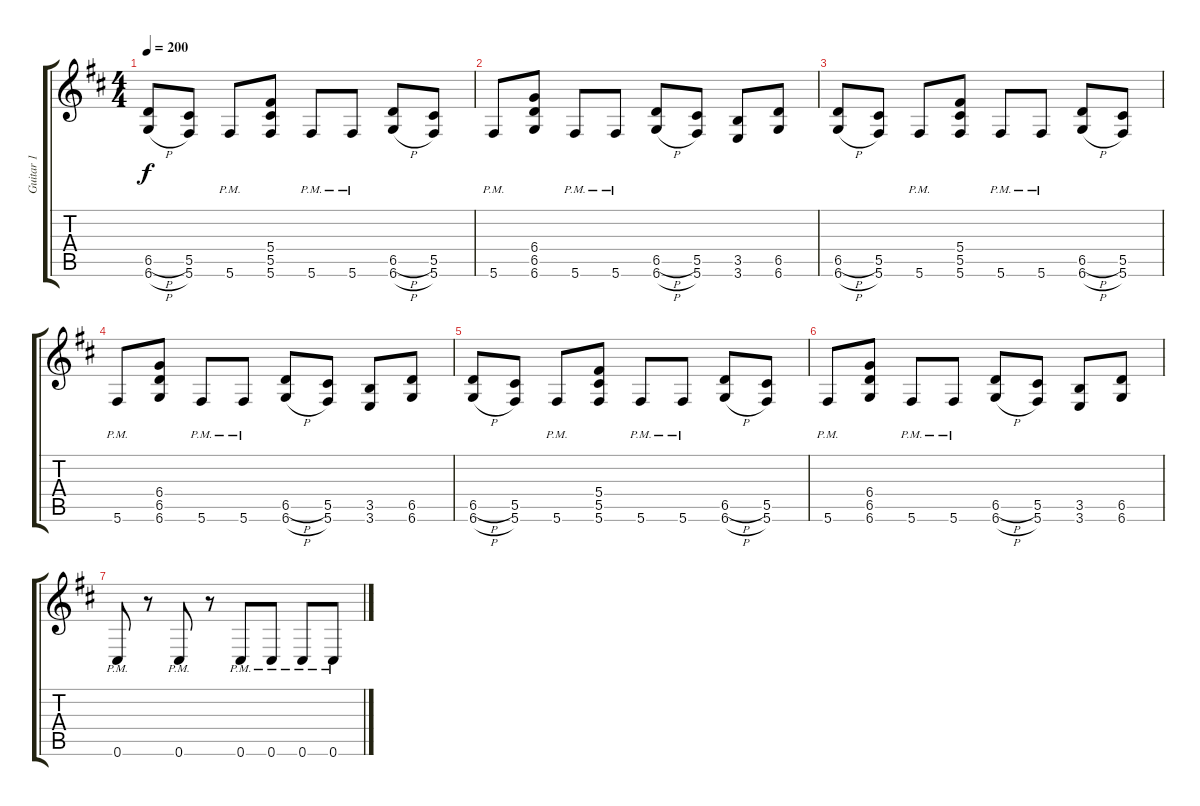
\track ("Guitar 1" "Guitar 1") {instrument overdrivenguitar}
\staff {score tabs}
\tuning (Eb4 Bb3 Gb3 Db3 Ab2 Db2) {hide}
\ts (4 4)
\tempo 200
\clef g2
\ks d
(6.5{h} 6.6{h}).8{dy f} (5.5 5.6).8 5.6{pm}.8 (5.4 5.5 5.6).8 5.6{pm}.8 5.6{pm}.8 (6.5{h} 6.6{h}).8 (5.5 5.6).8 |
5.6{pm}.8 (6.4 6.5 6.6).8 5.6{pm}.8 5.6{pm}.8 (6.5{h} 6.6{h}).8 (5.5 5.6).8 (3.5 3.6).8 (6.5 6.6).8 |
(6.5{h} 6.6{h}).8 (5.5 5.6).8 5.6{pm}.8 (5.4 5.5 5.6).8 5.6{pm}.8 5.6{pm}.8 (6.5{h} 6.6{h}).8 (5.5 5.6).8 |
5.6{pm}.8 (6.4 6.5 6.6).8 5.6{pm}.8 5.6{pm}.8 (6.5{h} 6.6{h}).8 (5.5 5.6).8 (3.5 3.6).8 (6.5 6.6).8 |
(6.5{h} 6.6{h}).8 (5.5 5.6).8 5.6{pm}.8 (5.4 5.5 5.6).8 5.6{pm}.8 5.6{pm}.8 (6.5{h} 6.6{h}).8 (5.5 5.6).8 |
5.6{pm}.8 (6.4 6.5 6.6).8 5.6{pm}.8 5.6{pm}.8 (6.5{h} 6.6{h}).8 (5.5 5.6).8 (3.5 3.6).8 (6.5 6.6).8 |
0.6{pm}.8 r.8 0.6{pm}.8 r.8 0.6{pm}.8 0.6{pm}.8 0.6{pm}.8 0.6{pm}.8
